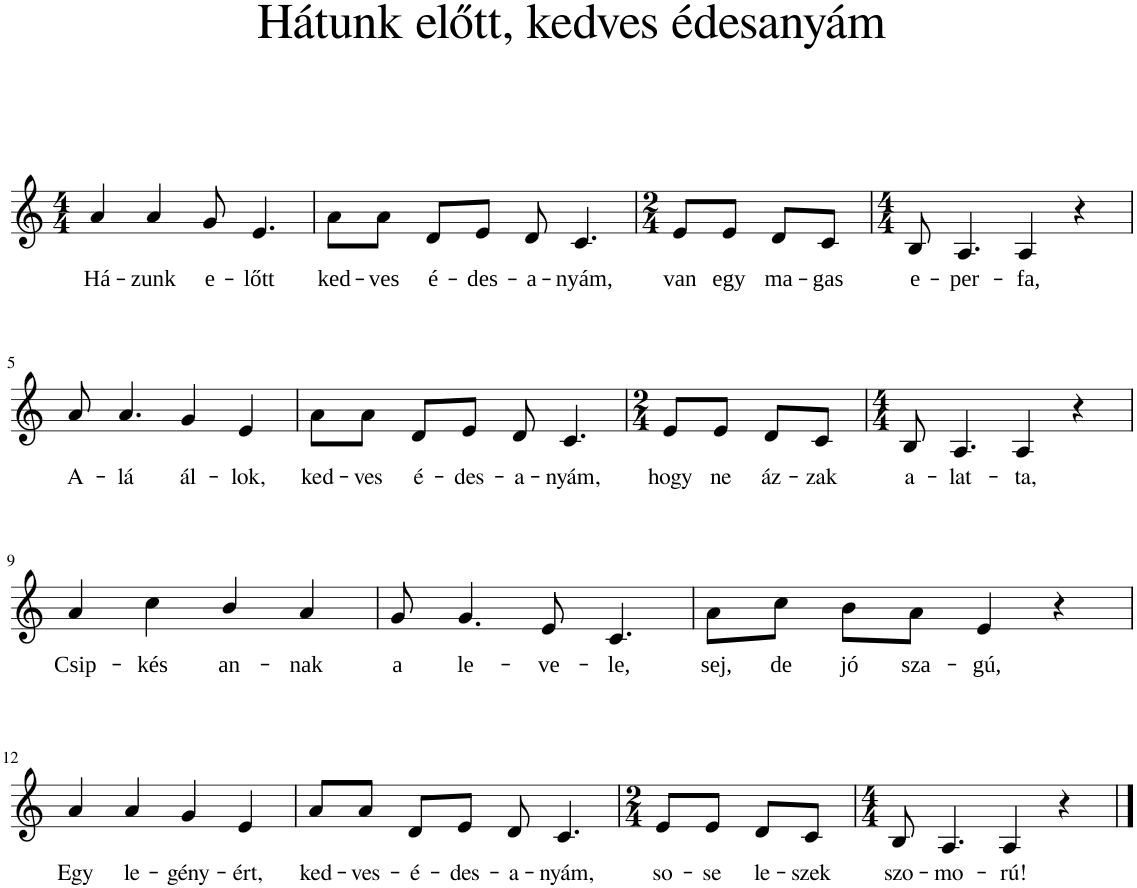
**kern	**text
*part1	*part1
*staff1	*staff1
*I"Piano	*
*I'Pno	*
*clefG2	*
*k[]	*
*M4/4	*
=1	=1
!	!LO:LY:b
4a/	Há-
!	!LO:LY:b
4a/	-zunk
!	!LO:LY:b
8g/	e-
!	!LO:LY:b
4.e/	-lőtt
=2	=2
!	!LO:LY:b
8a\L	ked-
!	!LO:LY:b
8a\J	ves
!	!LO:LY:b
8d/L	é-
!	!LO:LY:b
8e/J	-des-
!	!LO:LY:b
8d/	-a-
!	!LO:LY:b
4.c/	-nyám,
=3	=3
*M2/4	*
!	!LO:LY:b
8e/L	van
!	!LO:LY:b
8e/J	egy
!	!LO:LY:b
8d/L	ma-
!	!LO:LY:b
8c/J	-gas
=4	=4
*M4/4	*
!	!LO:LY:b
8B/	e-
!	!LO:LY:b
4.A/	-per-
!	!LO:LY:b
4A/	-fa,
4r	.
!!LO:LB:g=z
=5	=5
!	!LO:LY:b
8a/	A-
!	!LO:LY:b
4.a/	-lá
!	!LO:LY:b
4g/	ál-
!	!LO:LY:b
4e/	-lok,
=6	=6
!	!LO:LY:b
8a\L	ked-
!	!LO:LY:b
8a\J	-ves
!	!LO:LY:b
8d/L	é-
!	!LO:LY:b
8e/J	-des-
!	!LO:LY:b
8d/	-a-
!	!LO:LY:b
4.c/	-nyám,
=7	=7
*M2/4	*
!	!LO:LY:b
8e/L	hogy
!	!LO:LY:b
8e/J	ne
!	!LO:LY:b
8d/L	áz-
!	!LO:LY:b
8c/J	-zak
=8	=8
*M4/4	*
!	!LO:LY:b
8B/	a-
!	!LO:LY:b
4.A/	-lat-
!	!LO:LY:b
4A/	-ta,
4r	.
!!LO:LB:g=z
=9	=9
!	!LO:LY:b
4a/	Csip-
!	!LO:LY:b
4cc\	-kés
!	!LO:LY:b
4b/	an-
!	!LO:LY:b
4a/	-nak
=10	=10
!	!LO:LY:b
8g/	a
!	!LO:LY:b
4.g/	le-
!	!LO:LY:b
8e/	-ve-
!	!LO:LY:b
4.c/	-le,
=11	=11
!	!LO:LY:b
8a\L	sej,
!	!LO:LY:b
8cc\J	de
!	!LO:LY:b
8b\L	jó
!	!LO:LY:b
8a\J	sza-
!	!LO:LY:b
4e/	-gú,
4r	.
!!LO:LB:g=z
=12	=12
!	!LO:LY:b
4a/	Egy
!	!LO:LY:b
4a/	le-
!	!LO:LY:b
4g/	-gény-
!	!LO:LY:b
4e/	-ért,
=13	=13
!	!LO:LY:b
8a/L	ked-
!	!LO:LY:b
8a/J	-ves-
!	!LO:LY:b
8d/L	-é-
!	!LO:LY:b
8e/J	-des-
!	!LO:LY:b
8d/	-a-
!	!LO:LY:b
4.c/	-nyám,
=14	=14
*M2/4	*
!	!LO:LY:b
8e/L	so-
!	!LO:LY:b
8e/J	-se
!	!LO:LY:b
8d/L	le-
!	!LO:LY:b
8c/J	-szek
=15	=15
*M4/4	*
!	!LO:LY:b
8B/	szo-
!	!LO:LY:b
4.A/	-mo-
!	!LO:LY:b
4A/	-rú!
4r	.
==	==
*-	*-
